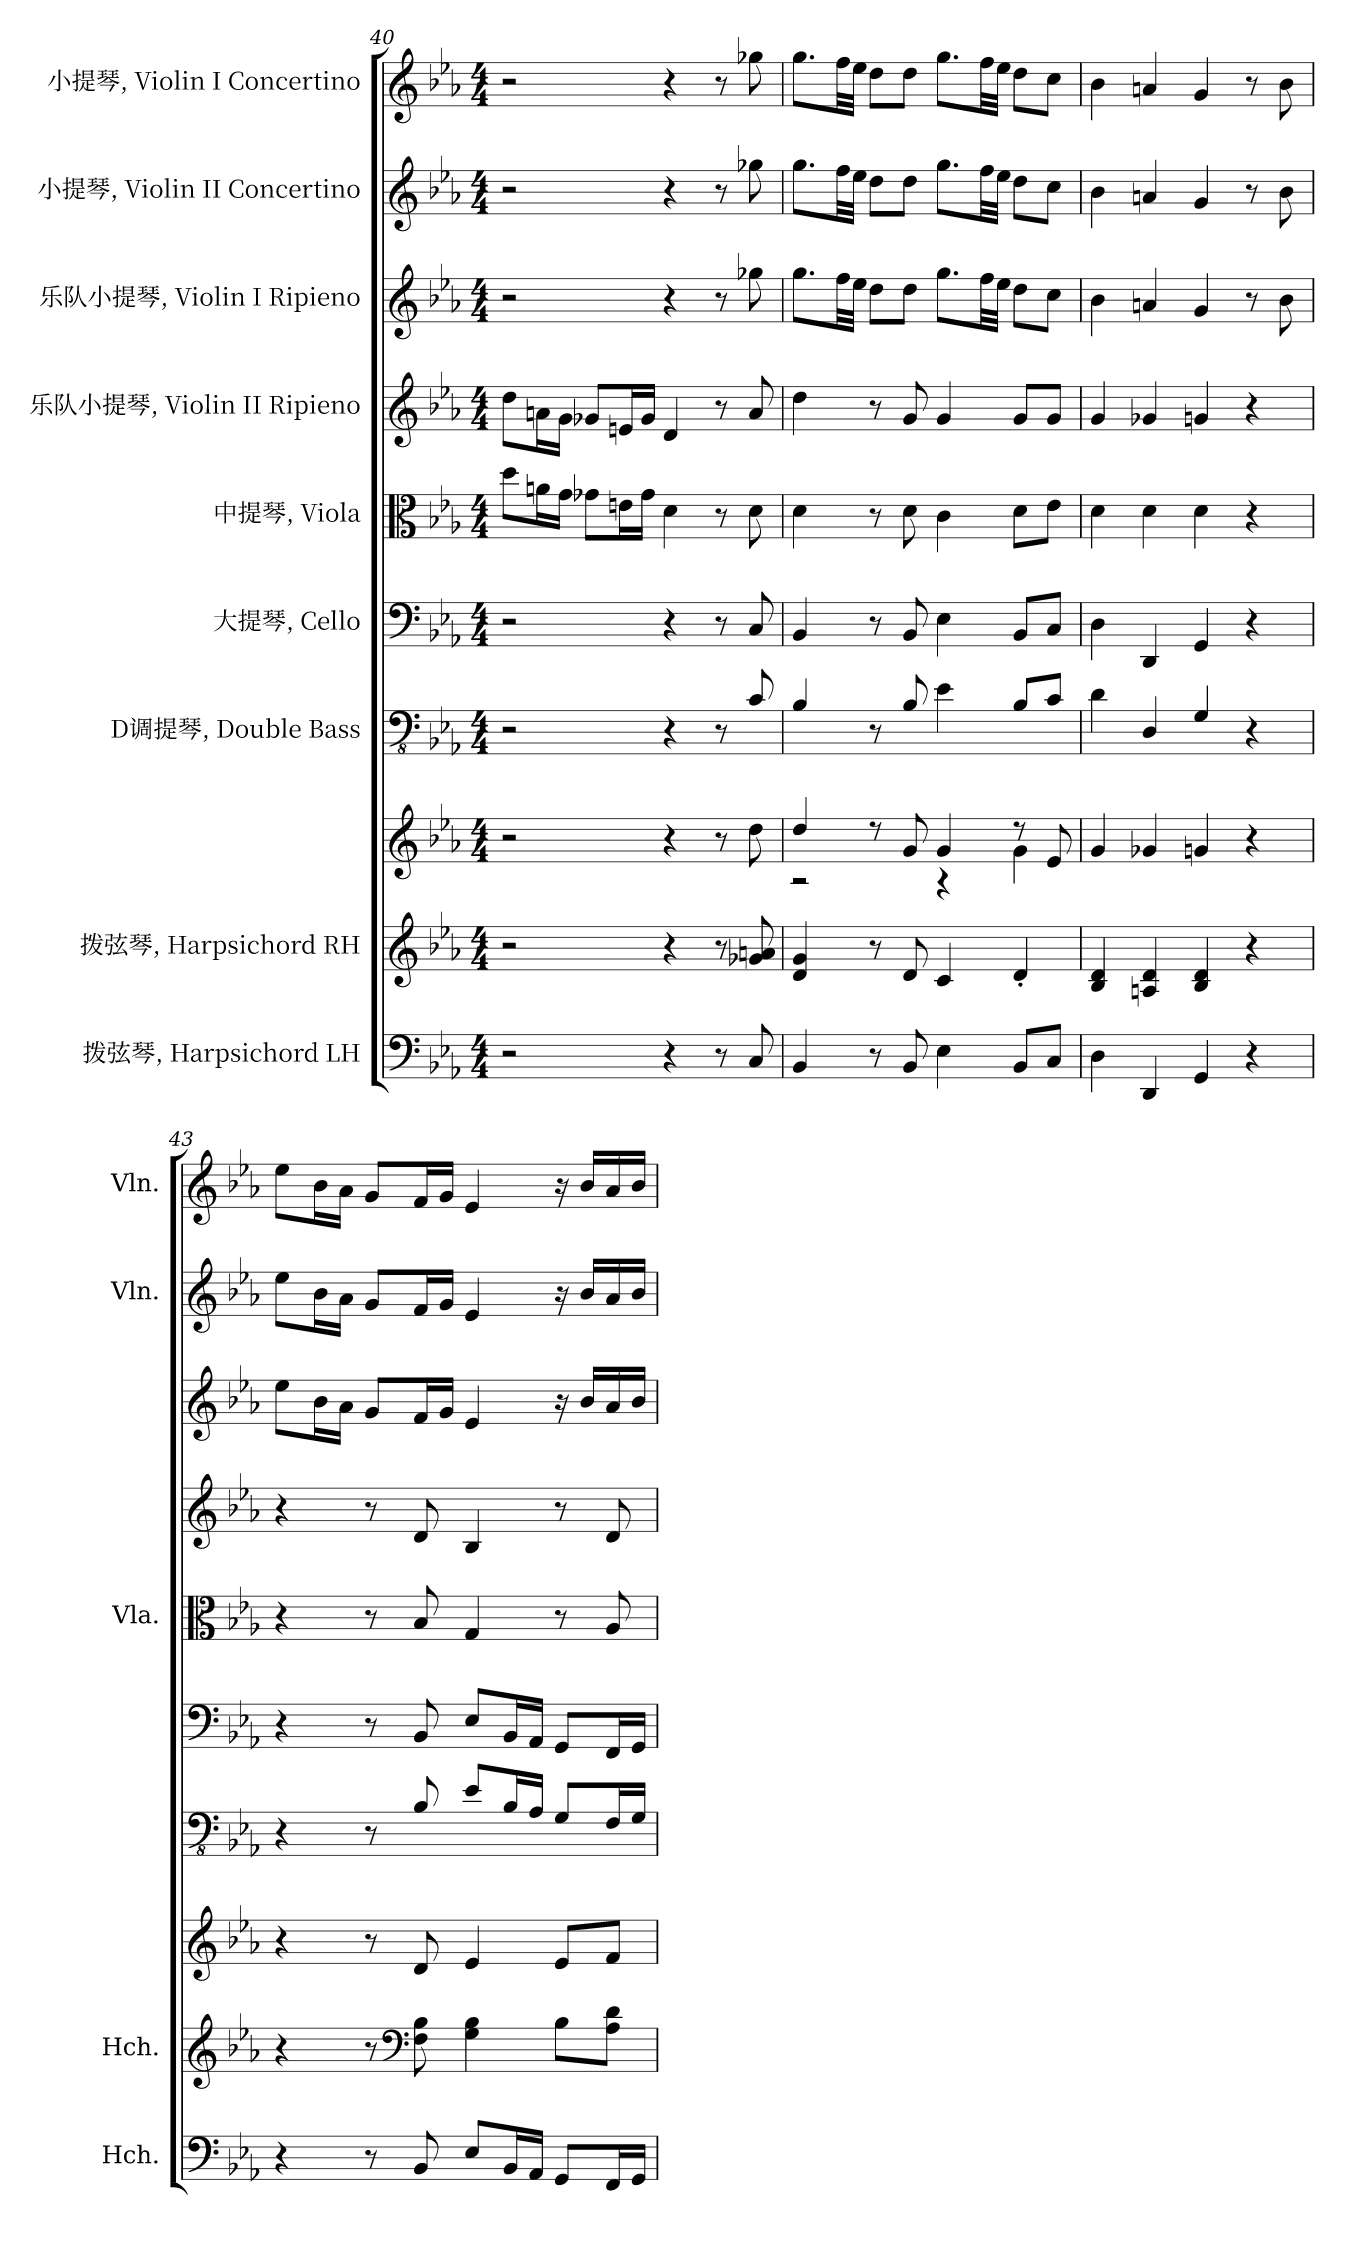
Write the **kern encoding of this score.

**kern	**kern	**kern	**kern	**kern	**kern	**kern	**kern	**kern	**kern
*part9	*part8	*part8	*part7	*part6	*part5	*part4	*part3	*part2	*part1
*staff10	*staff9	*staff8	*staff7	*staff6	*staff5	*staff4	*staff3	*staff2	*staff1
*I"拨弦琴, Harpsichord LH	*I"拨弦琴, Harpsichord RH	*	*I"D调提琴, Double Bass	*I"大提琴, Cello	*I"中提琴, Viola	*I"乐队小提琴, Violin II Ripieno	*I"乐队小提琴, Violin I Ripieno	*I"小提琴, Violin II Concertino	*I"小提琴, Violin I Concertino
*I'Hch.	*I'Hch.	*	*	*	*I'Vla.	*	*	*I'Vln.	*I'Vln.
!!LO:PB:g=z
*clefF4	*clefG2	*clefG2	*clefFv4	*clefF4	*clefC3	*clefG2	*clefG2	*clefG2	*clefG2
*	*	*	*ITrd7c12	*	*	*	*	*	*
*k[b-e-a-]	*k[b-e-a-]	*k[b-e-a-]	*k[b-e-a-]	*k[b-e-a-]	*k[b-e-a-]	*k[b-e-a-]	*k[b-e-a-]	*k[b-e-a-]	*k[b-e-a-]
*M4/4	*M4/4	*M4/4	*M4/4	*M4/4	*M4/4	*M4/4	*M4/4	*M4/4	*M4/4
=40	=40	=40	=40	=40	=40	=40	=40	=40	=40
2r	2r	2r	2r	2r	8dd\L	8dd\L	2r	2r	2r
.	.	.	.	.	16an\L	16an\L	.	.	.
.	.	.	.	.	16g\JJ	16g\JJ	.	.	.
.	.	.	.	.	8g-X\L	8g-X/L	.	.	.
.	.	.	.	.	16en\L	16en/L	.	.	.
.	.	.	.	.	16g-\JJ	16g-/JJ	.	.	.
4r	4r	4r	4r	4r	4d\	4d/	4r	4r	4r
8r	8r	8r	8r	8r	8r	8r	8r	8r	8r
8C/	8g-X/ 8an/	8dd\	8CC/	8C/	8d\	8a/	8gg-X\	8gg-X\	8gg-X\
=41	=41	=41	=41	=41	=41	=41	=41	=41	=41
*	*	*^	*	*	*	*	*	*	*
4BB-/	4d/ 4g/	4dd/	2r	4BBB-/	4BB-/	4d\	4dd\	8.gg\L	8.gg\L	8.gg\L
.	.	.	.	.	.	.	.	32ff\LL	32ff\LL	32ff\LL
.	.	.	.	.	.	.	.	32ee-\JJJ	32ee-\JJJ	32ee-\JJJ
8r	8r	8r	.	8r	8r	8r	8r	8dd\L	8dd\L	8dd\L
8BB-/	8d/	8g/	.	8BBB-/	8BB-/	8d\	8g/	8dd\J	8dd\J	8dd\J
4E-\	4c/	4g/	4r	4EE-\	4E-\	4c\	4g/	8.gg\L	8.gg\L	8.gg\L
.	.	.	.	.	.	.	.	32ff\LL	32ff\LL	32ff\LL
.	.	.	.	.	.	.	.	32ee-\JJJ	32ee-\JJJ	32ee-\JJJ
8BB-/L	4d'/	8r	4g\	8BBB-/L	8BB-/L	8d\L	8g/L	8dd\L	8dd\L	8dd\L
8C/J	.	8e-/	.	8CC/J	8C/J	8e-\J	8g/J	8cc\J	8cc\J	8cc\J
*	*	*v	*v	*	*	*	*	*	*	*
=42	=42	=42	=42	=42	=42	=42	=42	=42	=42
4D\	4B-/ 4d/	4g/	4DD\	4D\	4d\	4g/	4b-\	4b-\	4b-\
4DD/	4An/ 4d/	4g-X/	4DDD/	4DD/	4d\	4g-X/	4an/	4an/	4an/
4GG/	4B-/ 4d/	4gn/	4GGG/	4GG/	4d\	4gn/	4g/	4g/	4g/
4r	4r	4r	4r	4r	4r	4r	8r	8r	8r
.	.	.	.	.	.	.	8b-\	8b-\	8b-\
!!LO:PB:g=z
=43	=43	=43	=43	=43	=43	=43	=43	=43	=43
4r	4r	4r	4r	4r	4r	4r	8ee-\L	8ee-\L	8ee-\L
.	.	.	.	.	.	.	16b-\L	16b-\L	16b-\L
.	.	.	.	.	.	.	16a-\JJ	16a-\JJ	16a-\JJ
8r	8r	8r	8r	8r	8r	8r	8g/L	8g/L	8g/L
*	*clefF4	*	*	*	*	*	*	*	*
8BB-/	8F\ 8B-\	8d/	8BBB-/	8BB-/	8B-/	8d/	16f/L	16f/L	16f/L
.	.	.	.	.	.	.	16g/JJ	16g/JJ	16g/JJ
8E-/L	4G\ 4B-\	4e-/	8EE-/L	8E-/L	4G/	4B-/	4e-/	4e-/	4e-/
16BB-/L	.	.	16BBB-/L	16BB-/L	.	.	.	.	.
16AA-/JJ	.	.	16AAA-/JJ	16AA-/JJ	.	.	.	.	.
8GG/L	8B-\L	8e-/L	8GGG/L	8GG/L	8r	8r	16r	16r	16r
.	.	.	.	.	.	.	16b-/LL	16b-/LL	16b-/LL
16FF/L	8A-\ 8d\J	8f/J	16FFF/L	16FF/L	8A-/	8d/	16a-/	16a-/	16a-/
16GG/JJ	.	.	16GGG/JJ	16GG/JJ	.	.	16b-/JJ	16b-/JJ	16b-/JJ
=	=	=	=	=	=	=	=	=	=
*-	*-	*-	*-	*-	*-	*-	*-	*-	*-
